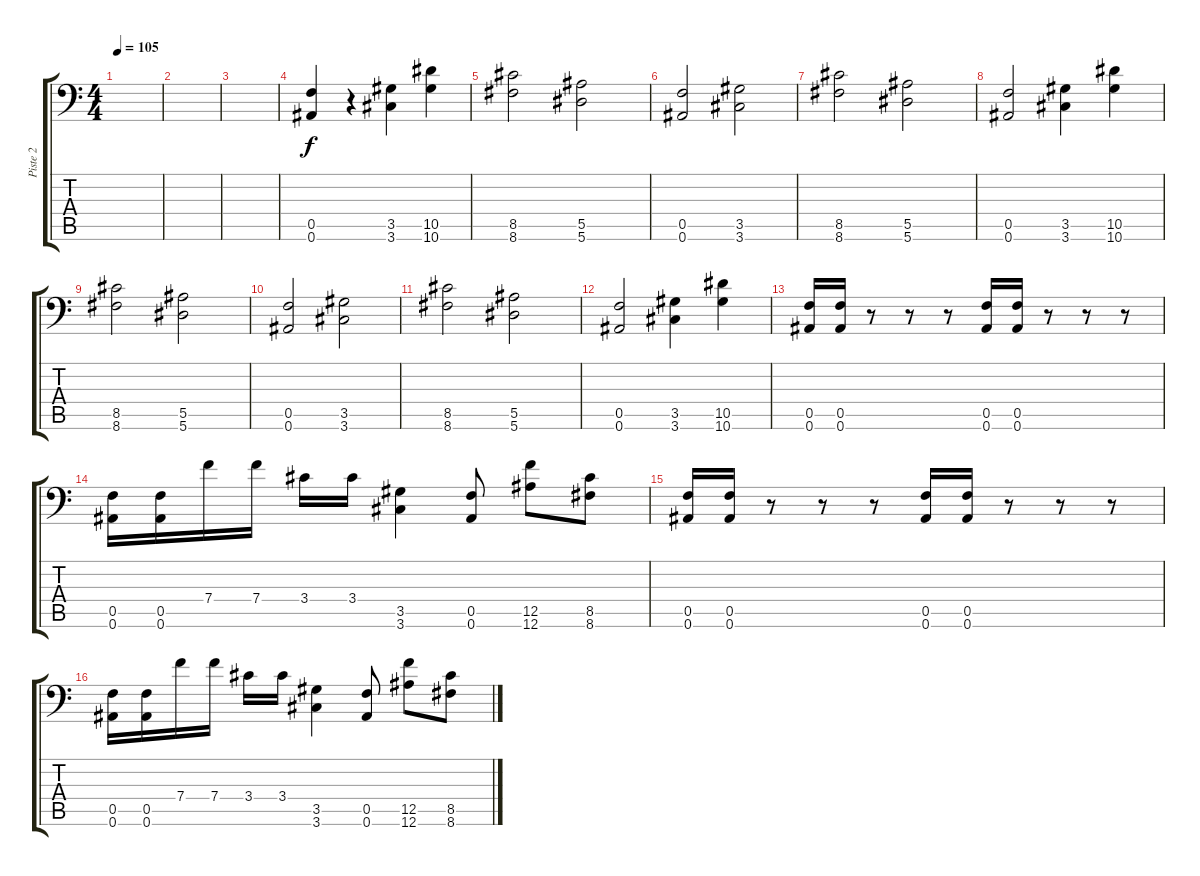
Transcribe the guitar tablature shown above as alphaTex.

\track ("Piste 2" "Piste 2") {instrument distortionguitar}
\staff {score tabs}
\tuning (C4 G3 Eb3 Bb2 F2 Bb1) {hide}
\ts (4 4)
\tempo 105
\clef f4
\ks c
|
|
|
(0.5 0.6).4 r.4 (3.5 3.6).4 (10.5 10.6).4 |
(8.5 8.6).2 (5.5 5.6).2 |
(0.5 0.6).2 (3.5 3.6).2 |
(8.5 8.6).2 (5.5 5.6).2 |
(0.5 0.6).2 (3.5 3.6).4 (10.5 10.6).4 |
(8.5 8.6).2 (5.5 5.6).2 |
(0.5 0.6).2 (3.5 3.6).2 |
(8.5 8.6).2 (5.5 5.6).2 |
(0.5 0.6).2 (3.5 3.6).4 (10.5 10.6).4 |
(0.5 0.6).16 (0.5 0.6).16 r.8 r.8 r.8 (0.5 0.6).16 (0.5 0.6).16 r.8 r.8 r.8 |
(0.5 0.6).16 (0.5 0.6).16 7.4.16 7.4.16 3.4.16 3.4.16 (3.5 3.6).4 (0.5 0.6).8 (12.5 12.6).8 (8.5 8.6).8 |
(0.5 0.6).16 (0.5 0.6).16 r.8 r.8 r.8 (0.5 0.6).16 (0.5 0.6).16 r.8 r.8 r.8 |
(0.5 0.6).16 (0.5 0.6).16 7.4.16 7.4.16 3.4.16 3.4.16 (3.5 3.6).4 (0.5 0.6).8 (12.5 12.6).8 (8.5 8.6).8
